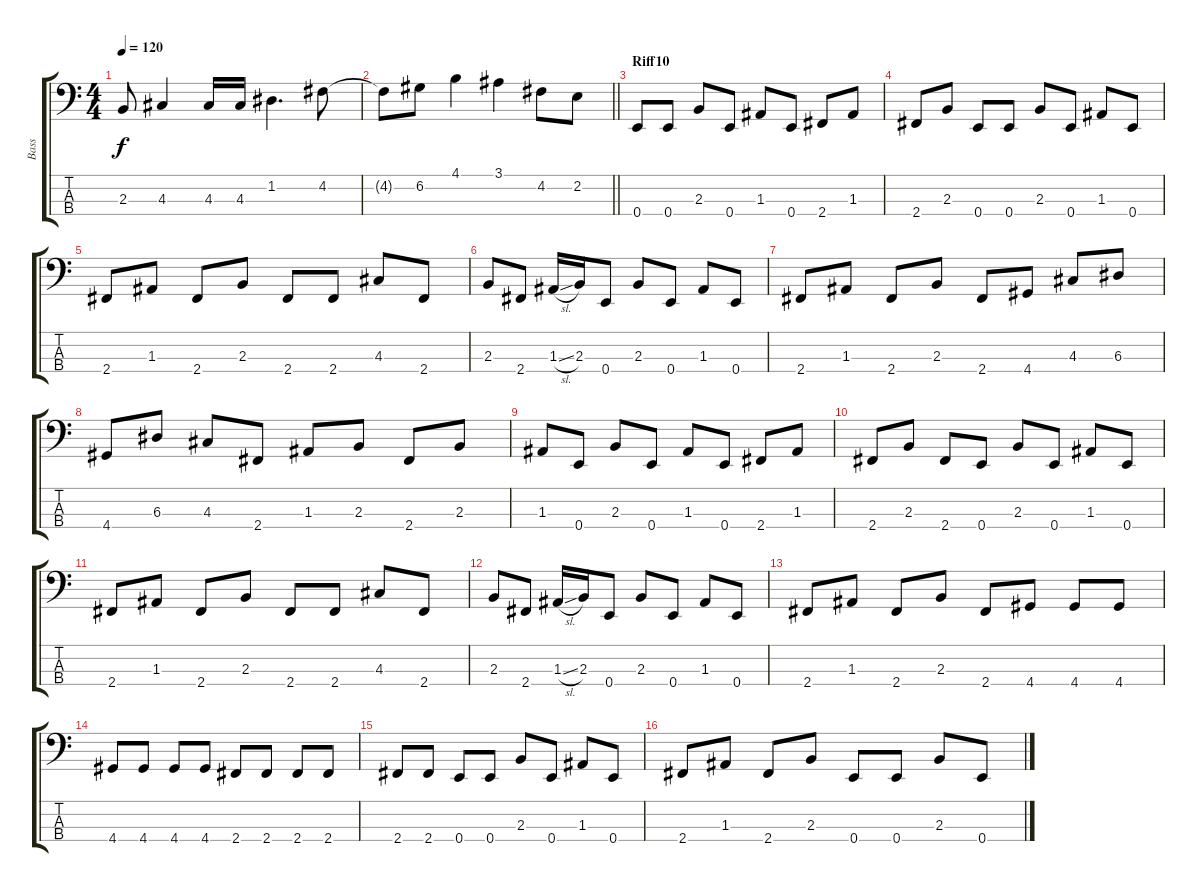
\track ("Bass" "Bass") {instrument electricbassfinger}
\staff {score tabs}
\tuning (G2 D2 A1 E1) {hide}
\ts (4 4)
\tempo 120
\clef f4
\ks c
2.3{t}.8{dy f} 4.3.4 4.3.16 4.3.16 1.2.4{d} 4.2.8 |
\barLineRight lightlight
4.2{t}.8 6.2.8 4.1.4 3.1.4 4.2.8 2.2.8 |
\section ("" "Riff10")
0.4.8 0.4.8 2.3.8 0.4.8 1.3.8 0.4.8 2.4.8 1.3.8 |
2.4.8 2.3.8 0.4.8 0.4.8 2.3.8 0.4.8 1.3.8 0.4.8 |
2.4.8 1.3.8 2.4.8 2.3.8 2.4.8 2.4.8 4.3.8 2.4.8 |
2.3.8 2.4.8 1.3{sl}.16 2.3.16 0.4.8 2.3.8 0.4.8 1.3.8 0.4.8 |
2.4.8 1.3.8 2.4.8 2.3.8 2.4.8 4.4.8 4.3.8 6.3.8 |
4.4.8 6.3.8 4.3.8 2.4.8 1.3.8 2.3.8 2.4.8 2.3.8 |
1.3.8 0.4.8 2.3.8 0.4.8 1.3.8 0.4.8 2.4.8 1.3.8 |
2.4.8 2.3.8 2.4.8 0.4.8 2.3.8 0.4.8 1.3.8 0.4.8 |
2.4.8 1.3.8 2.4.8 2.3.8 2.4.8 2.4.8 4.3.8 2.4.8 |
2.3.8 2.4.8 1.3{sl}.16 2.3.16 0.4.8 2.3.8 0.4.8 1.3.8 0.4.8 |
2.4.8 1.3.8 2.4.8 2.3.8 2.4.8 4.4.8 4.4.8 4.4.8 |
4.4.8 4.4.8 4.4.8 4.4.8 2.4.8 2.4.8 2.4.8 2.4.8 |
2.4.8 2.4.8 0.4.8 0.4.8 2.3.8 0.4.8 1.3.8 0.4.8 |
2.4.8 1.3.8 2.4.8 2.3.8 0.4.8 0.4.8 2.3.8 0.4.8
